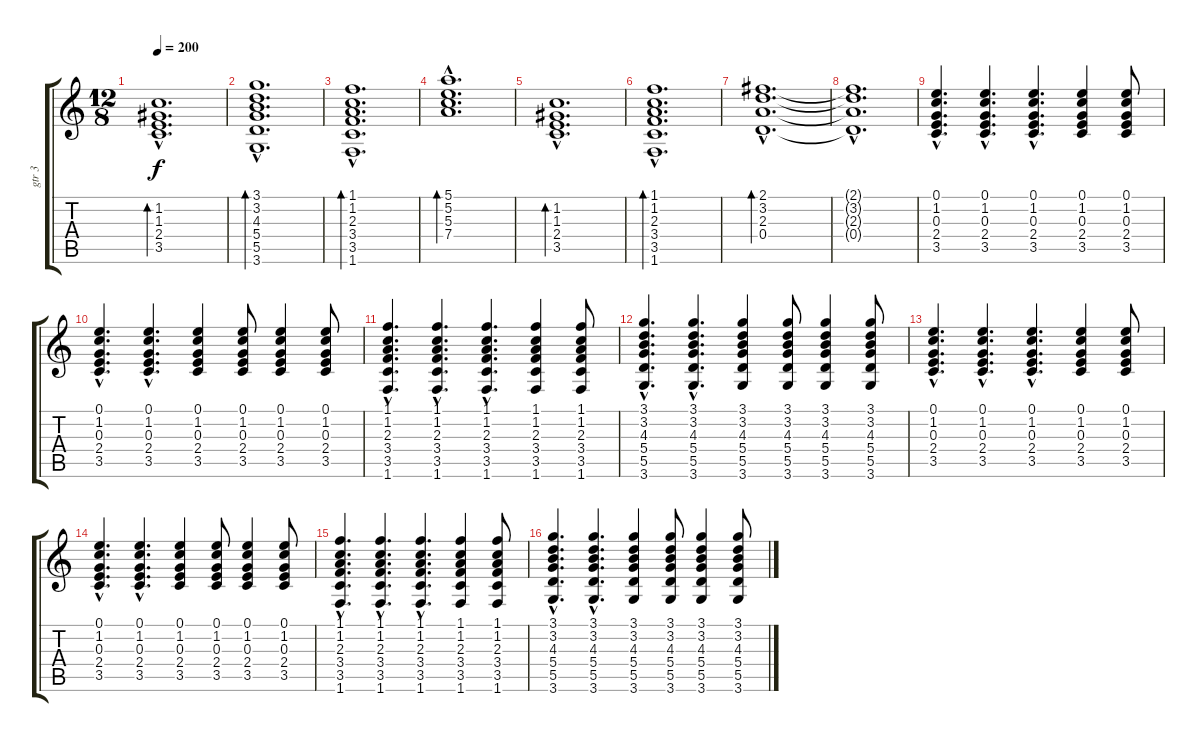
\track ("gtr 3" "gtr 3") {instrument acousticguitarsteel}
\staff {score tabs}
\tuning (E4 B3 G3 D3 A2 E2) {hide}
\ts (12 8)
\tempo 200
\clef g2
\ks c
(1.2{hac} 1.3{hac} 2.4{hac} 3.5{hac}).1{d bd 60 dy f} |
(3.1{hac} 3.2{hac} 4.3{hac} 5.4{hac} 5.5{hac} 3.6{hac}).1{d bd 60} |
(1.1{hac} 1.2{hac} 2.3{hac} 3.4{hac} 3.5{hac} 1.6{hac}).1{d bd 60} |
(5.1{hac} 5.2{hac} 5.3{hac} 7.4{hac}).1{d bd 60} |
(1.2{hac} 1.3{hac} 2.4{hac} 3.5{hac}).1{d bd 60} |
(1.1{hac} 1.2{hac} 2.3{hac} 3.4{hac} 3.5{hac} 1.6{hac}).1{d bd 60} |
(2.1{hac} 3.2{hac} 2.3{hac} 0.4{hac}).1{d bd 60} |
(2.1{hac t} 3.2{hac t} 2.3{hac t} 0.4{hac t}).1{d} |
(0.1{hac} 1.2{hac} 0.3{hac} 2.4{hac} 3.5{hac}).4{d} (0.1{hac} 1.2{hac} 0.3{hac} 2.4{hac} 3.5{hac}).4{d} (0.1{hac} 1.2{hac} 0.3{hac} 2.4{hac} 3.5{hac}).4{d} (0.1 1.2 0.3 2.4 3.5).4 (0.1 1.2 0.3 2.4 3.5).8 |
(0.1{hac} 1.2{hac} 0.3{hac} 2.4{hac} 3.5{hac}).4{d} (0.1{hac} 1.2{hac} 0.3{hac} 2.4{hac} 3.5{hac}).4{d} (0.1 1.2 0.3 2.4 3.5).4 (0.1 1.2 0.3 2.4 3.5).8 (0.1 1.2 0.3 2.4 3.5).4 (0.1 1.2 0.3 2.4 3.5).8 |
(1.1{hac} 1.2{hac} 2.3{hac} 3.4{hac} 3.5{hac} 1.6{hac}).4{d} (1.1{hac} 1.2{hac} 2.3{hac} 3.4{hac} 3.5{hac} 1.6{hac}).4{d} (1.1{hac} 1.2{hac} 2.3{hac} 3.4{hac} 3.5{hac} 1.6{hac}).4{d} (1.1 1.2 2.3 3.4 3.5 1.6).4 (1.1 1.2 2.3 3.4 3.5 1.6).8 |
(3.1{hac} 3.2{hac} 4.3{hac} 5.4{hac} 5.5{hac} 3.6{hac}).4{d} (3.1{hac} 3.2{hac} 4.3{hac} 5.4{hac} 5.5{hac} 3.6{hac}).4{d} (3.1 3.2 4.3 5.4 5.5 3.6).4 (3.1 3.2 4.3 5.4 5.5 3.6).8 (3.1 3.2 4.3 5.4 5.5 3.6).4 (3.1 3.2 4.3 5.4 5.5 3.6).8 |
(0.1{hac} 1.2{hac} 0.3{hac} 2.4{hac} 3.5{hac}).4{d} (0.1{hac} 1.2{hac} 0.3{hac} 2.4{hac} 3.5{hac}).4{d} (0.1{hac} 1.2{hac} 0.3{hac} 2.4{hac} 3.5{hac}).4{d} (0.1 1.2 0.3 2.4 3.5).4 (0.1 1.2 0.3 2.4 3.5).8 |
(0.1{hac} 1.2{hac} 0.3{hac} 2.4{hac} 3.5{hac}).4{d} (0.1{hac} 1.2{hac} 0.3{hac} 2.4{hac} 3.5{hac}).4{d} (0.1 1.2 0.3 2.4 3.5).4 (0.1 1.2 0.3 2.4 3.5).8 (0.1 1.2 0.3 2.4 3.5).4 (0.1 1.2 0.3 2.4 3.5).8 |
(1.1{hac} 1.2{hac} 2.3{hac} 3.4{hac} 3.5{hac} 1.6{hac}).4{d} (1.1{hac} 1.2{hac} 2.3{hac} 3.4{hac} 3.5{hac} 1.6{hac}).4{d} (1.1{hac} 1.2{hac} 2.3{hac} 3.4{hac} 3.5{hac} 1.6{hac}).4{d} (1.1 1.2 2.3 3.4 3.5 1.6).4 (1.1 1.2 2.3 3.4 3.5 1.6).8 |
(3.1{hac} 3.2{hac} 4.3{hac} 5.4{hac} 5.5{hac} 3.6{hac}).4{d} (3.1{hac} 3.2{hac} 4.3{hac} 5.4{hac} 5.5{hac} 3.6{hac}).4{d} (3.1 3.2 4.3 5.4 5.5 3.6).4 (3.1 3.2 4.3 5.4 5.5 3.6).8 (3.1 3.2 4.3 5.4 5.5 3.6).4 (3.1 3.2 4.3 5.4 5.5 3.6).8
